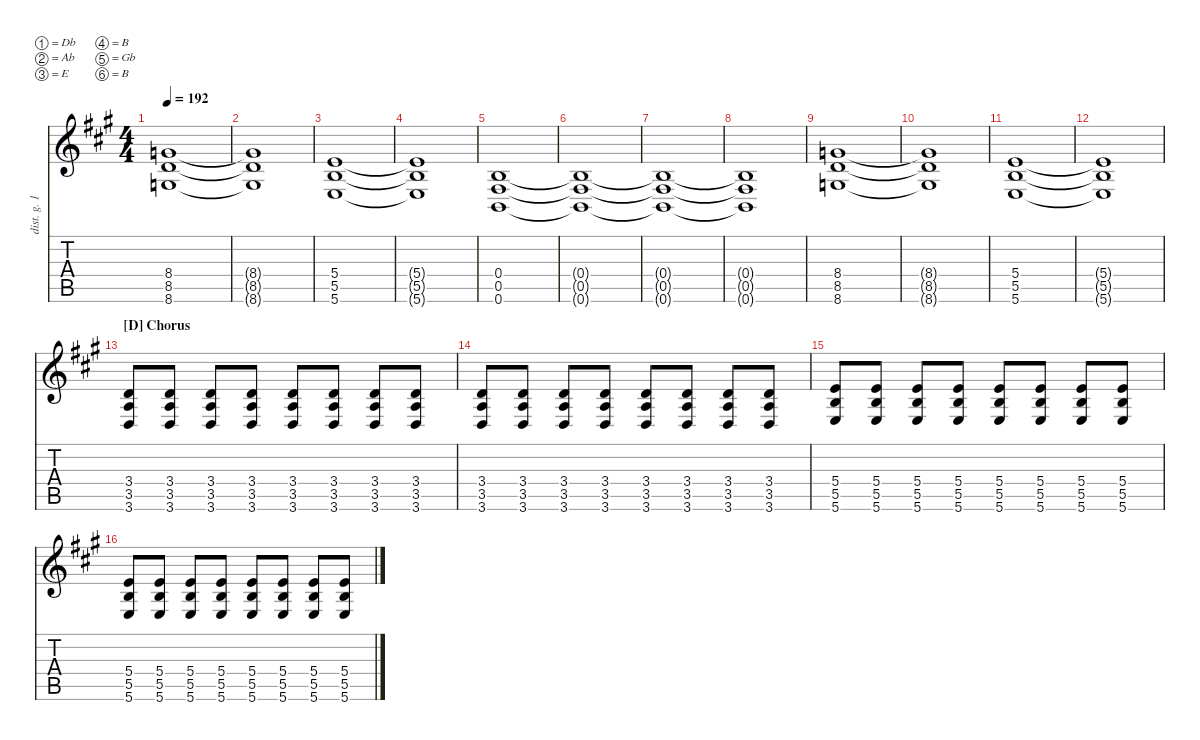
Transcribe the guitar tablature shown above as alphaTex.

\defaultSystemsLayout 4
\hideDynamics
\bracketExtendMode nobrackets
\otherSystemsTrackNameOrientation horizontal
\track ("Distortion Guitar 1" "dist. g. 1") {instrument distortionguitar}
\staff {score tabs}
\tuning (Db4 Ab3 E3 B2 Gb2 B1)
\ts (4 4)
\tempo 192
\clef g2
\ks a
(8.6{acc forcenatural} 8.5{acc forcenatural} 8.4{acc forcenatural}).1{dy ff beam Up} |
(8.6{t acc forcenatural} 8.5{t acc forcenatural} 8.4{t acc forcenatural}).1{beam Up} |
(5.6{acc forcenatural} 5.5{acc forcenatural} 5.4{acc forcenatural}).1{beam Up} |
(5.6{t acc forcenatural} 5.5{t acc forcenatural} 5.4{t acc forcenatural}).1{beam Up} |
(0.6{acc forcenatural} 0.5{acc #} 0.4{acc forcenatural}).1{beam Up} |
(0.6{t acc forcenatural} 0.5{t acc #} 0.4{t acc forcenatural}).1{beam Up} |
(0.6{t acc forcenatural} 0.5{t acc #} 0.4{t acc forcenatural}).1{beam Up} |
(0.6{t acc forcenatural} 0.5{t acc #} 0.4{t acc forcenatural}).1{beam Up} |
(8.6{acc forcenatural} 8.5{acc forcenatural} 8.4{acc forcenatural}).1{beam Up} |
(8.6{t acc forcenatural} 8.5{t acc forcenatural} 8.4{t acc forcenatural}).1{beam Up} |
(5.6{acc forcenatural} 5.5{acc forcenatural} 5.4{acc forcenatural}).1{beam Up} |
(5.6{t acc forcenatural} 5.5{t acc forcenatural} 5.4{t acc forcenatural}).1{beam Up} |
\section ("D" "Chorus")
(3.6{acc forcenatural} 3.5{acc forcenatural} 3.4{acc forcenatural}).8{beam Up} (3.6{acc forcenatural} 3.5{acc forcenatural} 3.4{acc forcenatural}).8{beam Up} (3.6{acc forcenatural} 3.5{acc forcenatural} 3.4{acc forcenatural}).8{beam Up} (3.6{acc forcenatural} 3.5{acc forcenatural} 3.4{acc forcenatural}).8{beam Up} (3.6{acc forcenatural} 3.5{acc forcenatural} 3.4{acc forcenatural}).8{beam Up} (3.6{acc forcenatural} 3.5{acc forcenatural} 3.4{acc forcenatural}).8{beam Up} (3.6{acc forcenatural} 3.5{acc forcenatural} 3.4{acc forcenatural}).8{beam Up} (3.6{acc forcenatural} 3.5{acc forcenatural} 3.4{acc forcenatural}).8{beam Up} |
(3.6{acc forcenatural} 3.5{acc forcenatural} 3.4{acc forcenatural}).8{beam Up} (3.6{acc forcenatural} 3.5{acc forcenatural} 3.4{acc forcenatural}).8{beam Up} (3.6{acc forcenatural} 3.5{acc forcenatural} 3.4{acc forcenatural}).8{beam Up} (3.6{acc forcenatural} 3.5{acc forcenatural} 3.4{acc forcenatural}).8{beam Up} (3.6{acc forcenatural} 3.5{acc forcenatural} 3.4{acc forcenatural}).8{beam Up} (3.6{acc forcenatural} 3.5{acc forcenatural} 3.4{acc forcenatural}).8{beam Up} (3.6{acc forcenatural} 3.5{acc forcenatural} 3.4{acc forcenatural}).8{beam Up} (3.6{acc forcenatural} 3.5{acc forcenatural} 3.4{acc forcenatural}).8{beam Up} |
(5.6{acc forcenatural} 5.5{acc forcenatural} 5.4{acc forcenatural}).8{beam Up} (5.6{acc forcenatural} 5.5{acc forcenatural} 5.4{acc forcenatural}).8{beam Up} (5.6{acc forcenatural} 5.5{acc forcenatural} 5.4{acc forcenatural}).8{beam Up} (5.6{acc forcenatural} 5.5{acc forcenatural} 5.4{acc forcenatural}).8{beam Up} (5.6{acc forcenatural} 5.5{acc forcenatural} 5.4{acc forcenatural}).8{beam Up} (5.6{acc forcenatural} 5.5{acc forcenatural} 5.4{acc forcenatural}).8{beam Up} (5.6{acc forcenatural} 5.5{acc forcenatural} 5.4{acc forcenatural}).8{beam Up} (5.6{acc forcenatural} 5.5{acc forcenatural} 5.4{acc forcenatural}).8{beam Up} |
(5.6{acc forcenatural} 5.5{acc forcenatural} 5.4{acc forcenatural}).8{beam Up} (5.6{acc forcenatural} 5.5{acc forcenatural} 5.4{acc forcenatural}).8{beam Up} (5.6{acc forcenatural} 5.5{acc forcenatural} 5.4{acc forcenatural}).8{beam Up} (5.6{acc forcenatural} 5.5{acc forcenatural} 5.4{acc forcenatural}).8{beam Up} (5.6{acc forcenatural} 5.5{acc forcenatural} 5.4{acc forcenatural}).8{beam Up} (5.6{acc forcenatural} 5.5{acc forcenatural} 5.4{acc forcenatural}).8{beam Up} (5.6{acc forcenatural} 5.5{acc forcenatural} 5.4{acc forcenatural}).8{beam Up} (5.6{acc forcenatural} 5.5{acc forcenatural} 5.4{acc forcenatural}).8{beam Up}
